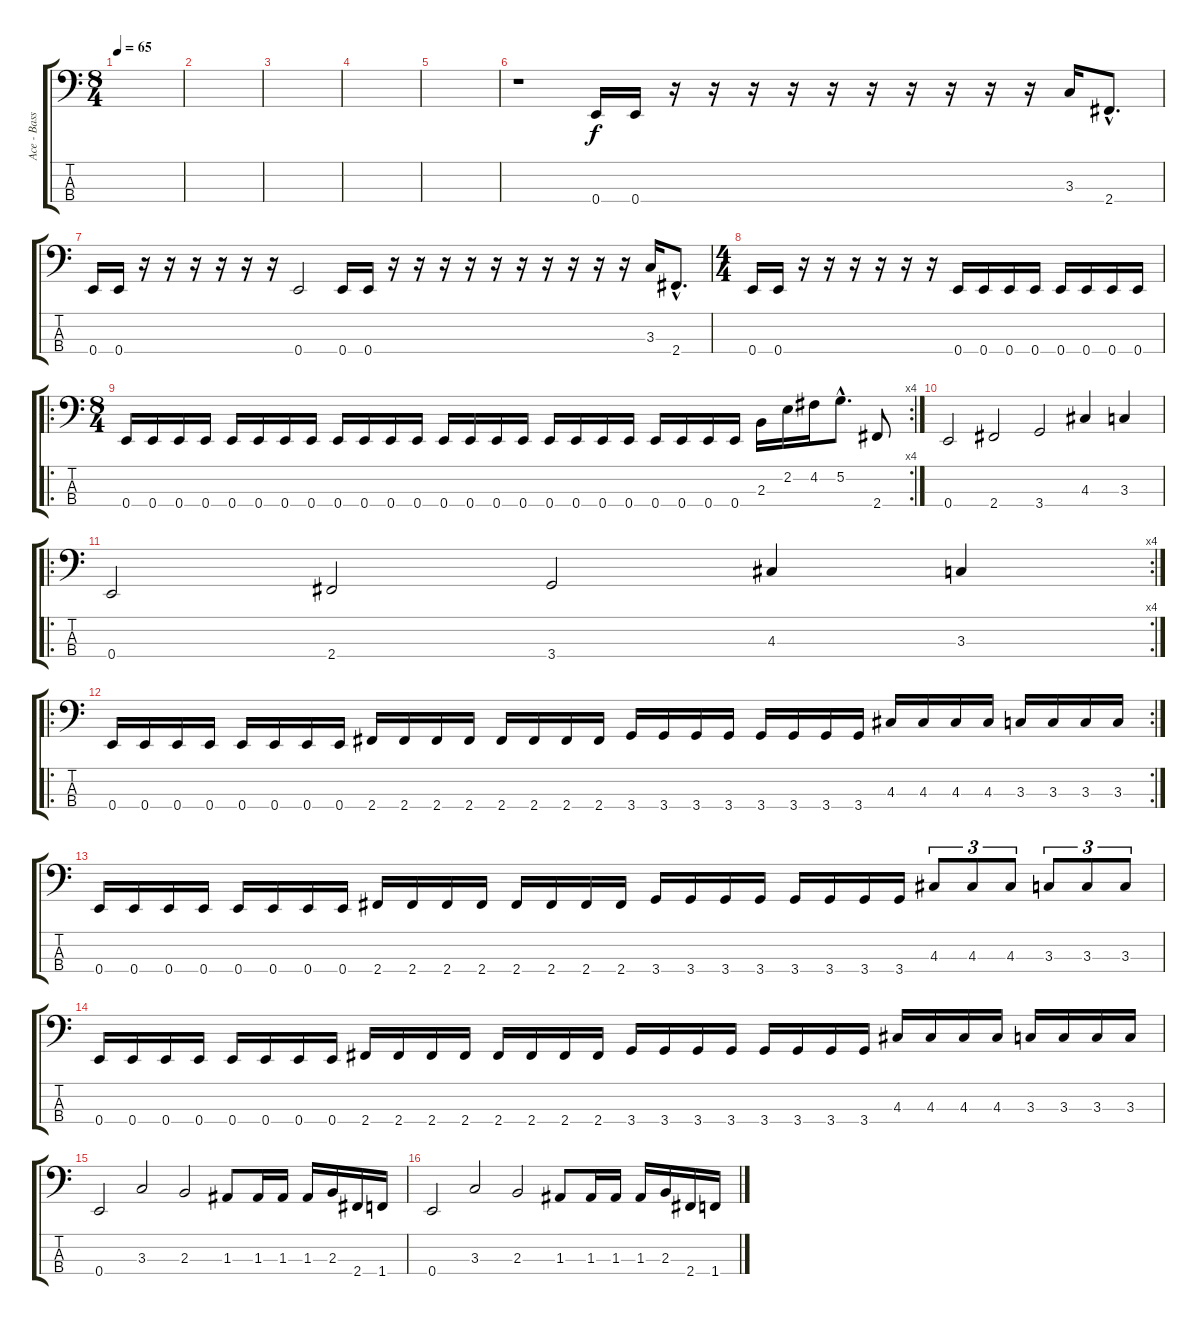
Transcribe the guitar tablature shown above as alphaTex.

\track ("Ace - Bass" "Ace - Bass") {instrument electricbassfinger}
\staff {score tabs}
\tuning (G2 D2 A1 E1) {hide}
\ts (8 4)
\tempo 65
\clef f4
\ks c
|
|
|
|
|
r.1 0.4.16 0.4.16 r.16 r.16 r.16 r.16 r.16 r.16 r.16 r.16 r.16 r.16 3.3.16 2.4{hac}.8{d} |
0.4.16 0.4.16 r.16 r.16 r.16 r.16 r.16 r.16 0.4.2 0.4.16 0.4.16 r.16 r.16 r.16 r.16 r.16 r.16 r.16 r.16 r.16 r.16 3.3.16 2.4{hac}.8{d} |
\ts (4 4)
0.4.16 0.4.16 r.16 r.16 r.16 r.16 r.16 r.16 0.4.16 0.4.16 0.4.16 0.4.16 0.4.16 0.4.16 0.4.16 0.4.16 |
\ro
\rc 4
\ts (8 4)
0.4.16 0.4.16 0.4.16 0.4.16 0.4.16 0.4.16 0.4.16 0.4.16 0.4.16 0.4.16 0.4.16 0.4.16 0.4.16 0.4.16 0.4.16 0.4.16 0.4.16 0.4.16 0.4.16 0.4.16 0.4.16 0.4.16 0.4.16 0.4.16 2.3.16 2.2.16 4.2.16 5.2{hac}.8{d} 2.4.8 |
0.4.2 2.4.2 3.4.2 4.3.4 3.3.4 |
\ro
\rc 4
0.4.2 2.4.2 3.4.2 4.3.4 3.3.4 |
\ro
\rc 2
0.4.16 0.4.16 0.4.16 0.4.16 0.4.16 0.4.16 0.4.16 0.4.16 2.4.16 2.4.16 2.4.16 2.4.16 2.4.16 2.4.16 2.4.16 2.4.16 3.4.16 3.4.16 3.4.16 3.4.16 3.4.16 3.4.16 3.4.16 3.4.16 4.3.16 4.3.16 4.3.16 4.3.16 3.3.16 3.3.16 3.3.16 3.3.16 |
0.4.16 0.4.16 0.4.16 0.4.16 0.4.16 0.4.16 0.4.16 0.4.16 2.4.16 2.4.16 2.4.16 2.4.16 2.4.16 2.4.16 2.4.16 2.4.16 3.4.16 3.4.16 3.4.16 3.4.16 3.4.16 3.4.16 3.4.16 3.4.16 4.3.8{tu (3 2)} 4.3.8{tu (3 2)} 4.3.8{tu (3 2)} 3.3.8{tu (3 2)} 3.3.8{tu (3 2)} 3.3.8{tu (3 2)} |
0.4.16 0.4.16 0.4.16 0.4.16 0.4.16 0.4.16 0.4.16 0.4.16 2.4.16 2.4.16 2.4.16 2.4.16 2.4.16 2.4.16 2.4.16 2.4.16 3.4.16 3.4.16 3.4.16 3.4.16 3.4.16 3.4.16 3.4.16 3.4.16 4.3.16 4.3.16 4.3.16 4.3.16 3.3.16 3.3.16 3.3.16 3.3.16 |
0.4.2 3.3.2 2.3.2 1.3.8 1.3.16 1.3.16 1.3.16 2.3.16 2.4.16 1.4.16 |
0.4.2 3.3.2 2.3.2 1.3.8 1.3.16 1.3.16 1.3.16 2.3.16 2.4.16 1.4.16
